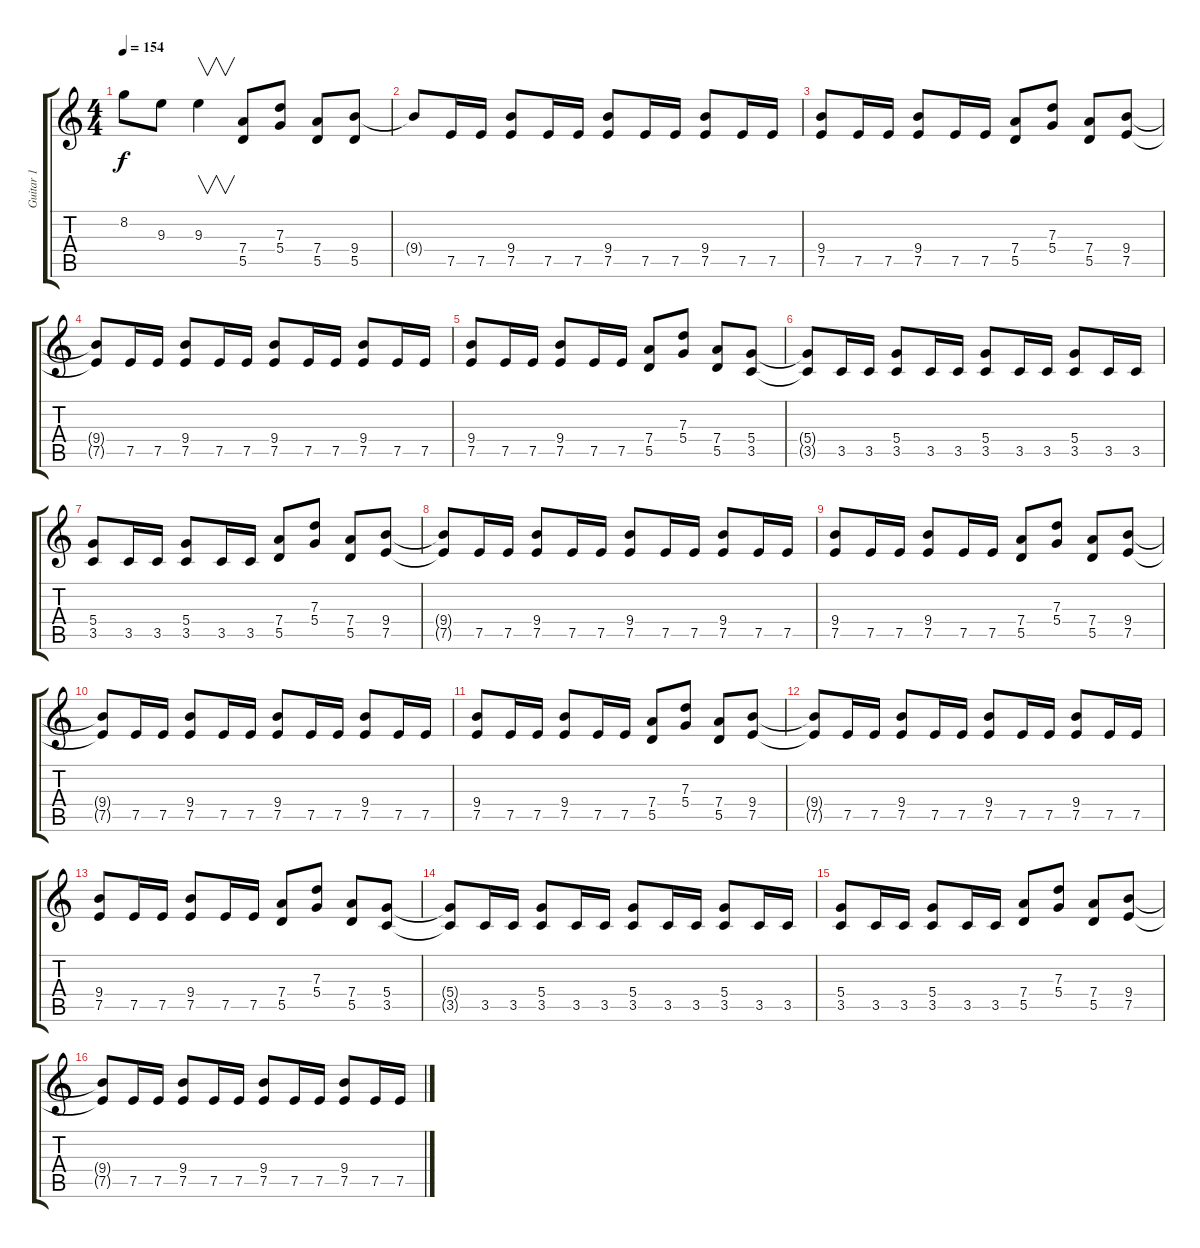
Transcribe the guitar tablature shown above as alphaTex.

\track ("Guitar 1" "Guitar 1") {instrument distortionguitar}
\staff {score tabs}
\tuning (E4 B3 G3 D3 A2 E2) {hide}
\ts (4 4)
\tempo 154
\clef g2
\ks c
8.2.8{dy f} 9.3.8 9.3.4{v} (7.4 5.5).8 (7.3 5.4).8 (7.4 5.5).8 (9.4 5.5).8 |
9.4{t}.8 7.5.16 7.5.16 (9.4 7.5).8 7.5.16 7.5.16 (9.4 7.5).8 7.5.16 7.5.16 (9.4 7.5).8 7.5.16 7.5.16 |
(9.4 7.5).8 7.5.16 7.5.16 (9.4 7.5).8 7.5.16 7.5.16 (7.4 5.5).8 (7.3 5.4).8 (7.4 5.5).8 (9.4 7.5).8 |
(9.4{t} 7.5{t}).8 7.5.16 7.5.16 (9.4 7.5).8 7.5.16 7.5.16 (9.4 7.5).8 7.5.16 7.5.16 (9.4 7.5).8 7.5.16 7.5.16 |
(9.4 7.5).8 7.5.16 7.5.16 (9.4 7.5).8 7.5.16 7.5.16 (7.4 5.5).8 (7.3 5.4).8 (7.4 5.5).8 (5.4 3.5).8 |
(5.4{t} 3.5{t}).8 3.5.16 3.5.16 (5.4 3.5).8 3.5.16 3.5.16 (5.4 3.5).8 3.5.16 3.5.16 (5.4 3.5).8 3.5.16 3.5.16 |
(5.4 3.5).8 3.5.16 3.5.16 (5.4 3.5).8 3.5.16 3.5.16 (7.4 5.5).8 (7.3 5.4).8 (7.4 5.5).8 (9.4 7.5).8 |
(9.4{t} 7.5{t}).8 7.5.16 7.5.16 (9.4 7.5).8 7.5.16 7.5.16 (9.4 7.5).8 7.5.16 7.5.16 (9.4 7.5).8 7.5.16 7.5.16 |
(9.4 7.5).8 7.5.16 7.5.16 (9.4 7.5).8 7.5.16 7.5.16 (7.4 5.5).8 (7.3 5.4).8 (7.4 5.5).8 (9.4 7.5).8 |
(9.4{t} 7.5{t}).8 7.5.16 7.5.16 (9.4 7.5).8 7.5.16 7.5.16 (9.4 7.5).8 7.5.16 7.5.16 (9.4 7.5).8 7.5.16 7.5.16 |
(9.4 7.5).8 7.5.16 7.5.16 (9.4 7.5).8 7.5.16 7.5.16 (7.4 5.5).8 (7.3 5.4).8 (7.4 5.5).8 (9.4 7.5).8 |
(9.4{t} 7.5{t}).8 7.5.16 7.5.16 (9.4 7.5).8 7.5.16 7.5.16 (9.4 7.5).8 7.5.16 7.5.16 (9.4 7.5).8 7.5.16 7.5.16 |
(9.4 7.5).8 7.5.16 7.5.16 (9.4 7.5).8 7.5.16 7.5.16 (7.4 5.5).8 (7.3 5.4).8 (7.4 5.5).8 (5.4 3.5).8 |
(5.4{t} 3.5{t}).8 3.5.16 3.5.16 (5.4 3.5).8 3.5.16 3.5.16 (5.4 3.5).8 3.5.16 3.5.16 (5.4 3.5).8 3.5.16 3.5.16 |
(5.4 3.5).8 3.5.16 3.5.16 (5.4 3.5).8 3.5.16 3.5.16 (7.4 5.5).8 (7.3 5.4).8 (7.4 5.5).8 (9.4 7.5).8 |
(9.4{t} 7.5{t}).8 7.5.16 7.5.16 (9.4 7.5).8 7.5.16 7.5.16 (9.4 7.5).8 7.5.16 7.5.16 (9.4 7.5).8 7.5.16 7.5.16
